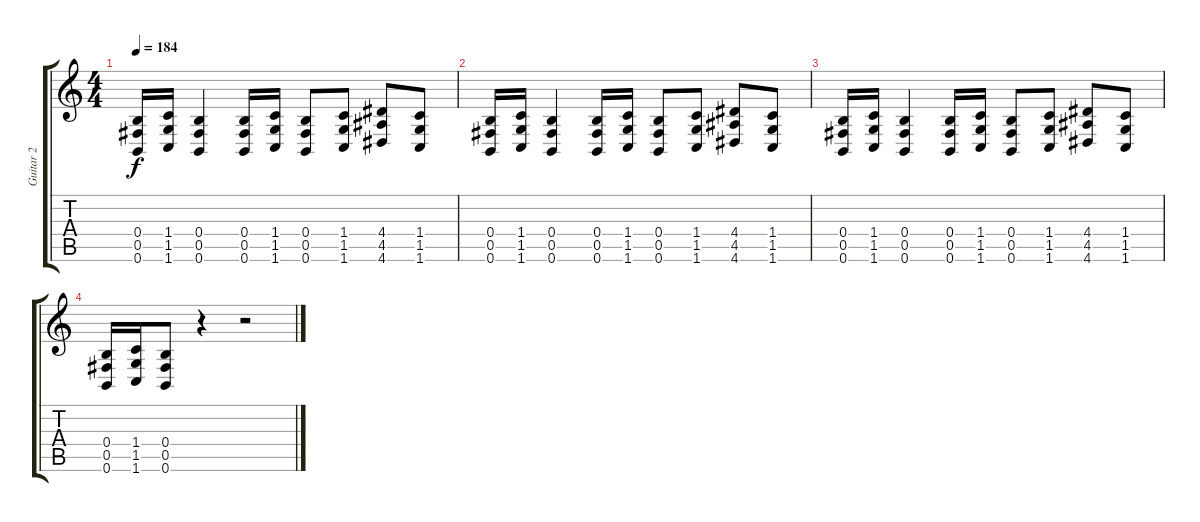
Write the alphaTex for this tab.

\track ("Guitar 2" "Guitar 2") {instrument distortionguitar}
\staff {score tabs}
\tuning (Db4 Ab3 E3 B2 Gb2 B1) {hide}
\ts (4 4)
\tempo 184
\clef g2
\ks c
(0.4 0.5 0.6).16{dy f} (1.4 1.5 1.6).16 (0.4 0.5 0.6).4 (0.4 0.5 0.6).16 (1.4 1.5 1.6).16 (0.4 0.5 0.6).8 (1.4 1.5 1.6).8 (4.4 4.5 4.6).8 (1.4 1.5 1.6).8 |
(0.4 0.5 0.6).16 (1.4 1.5 1.6).16 (0.4 0.5 0.6).4 (0.4 0.5 0.6).16 (1.4 1.5 1.6).16 (0.4 0.5 0.6).8 (1.4 1.5 1.6).8 (4.4 4.5 4.6).8 (1.4 1.5 1.6).8 |
(0.4 0.5 0.6).16 (1.4 1.5 1.6).16 (0.4 0.5 0.6).4 (0.4 0.5 0.6).16 (1.4 1.5 1.6).16 (0.4 0.5 0.6).8 (1.4 1.5 1.6).8 (4.4 4.5 4.6).8 (1.4 1.5 1.6).8 |
(0.4 0.5 0.6).16 (1.4 1.5 1.6).16 (0.4 0.5 0.6).8 r.4 r.2
